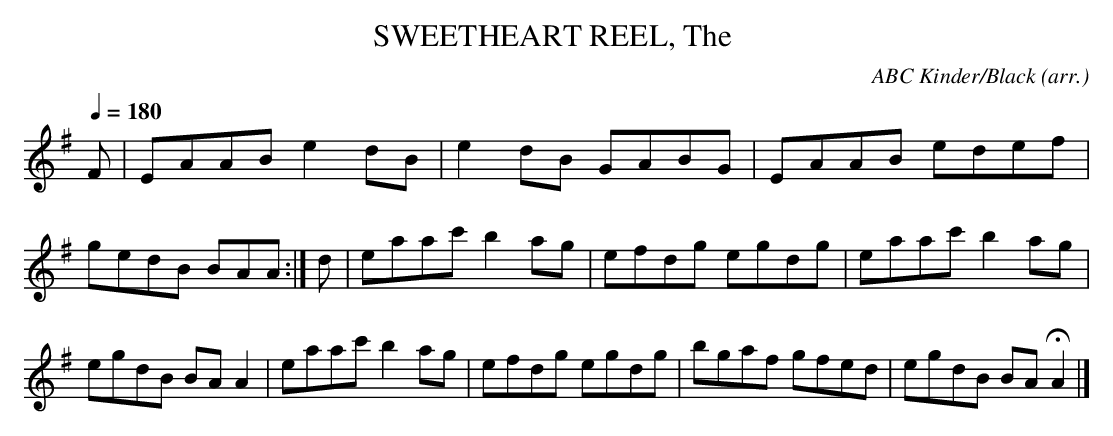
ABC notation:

X:1
T:SWEETHEART REEL, The \
C:ABC Kinder/Black (arr.)\
M:4/4\
L:1/8\
Q:1/4=180\
K:Ador\
F|EAAB e2dB|e2dB GABG|EAAB edef|gedB BAA:|\
d|eaac' b2ag|efdg egdg|eaac' b2ag|egdB BAA2|\
eaac' b2ag|efdg egdg|bgaf gfed|egdB BAHA2|]\
\
\
